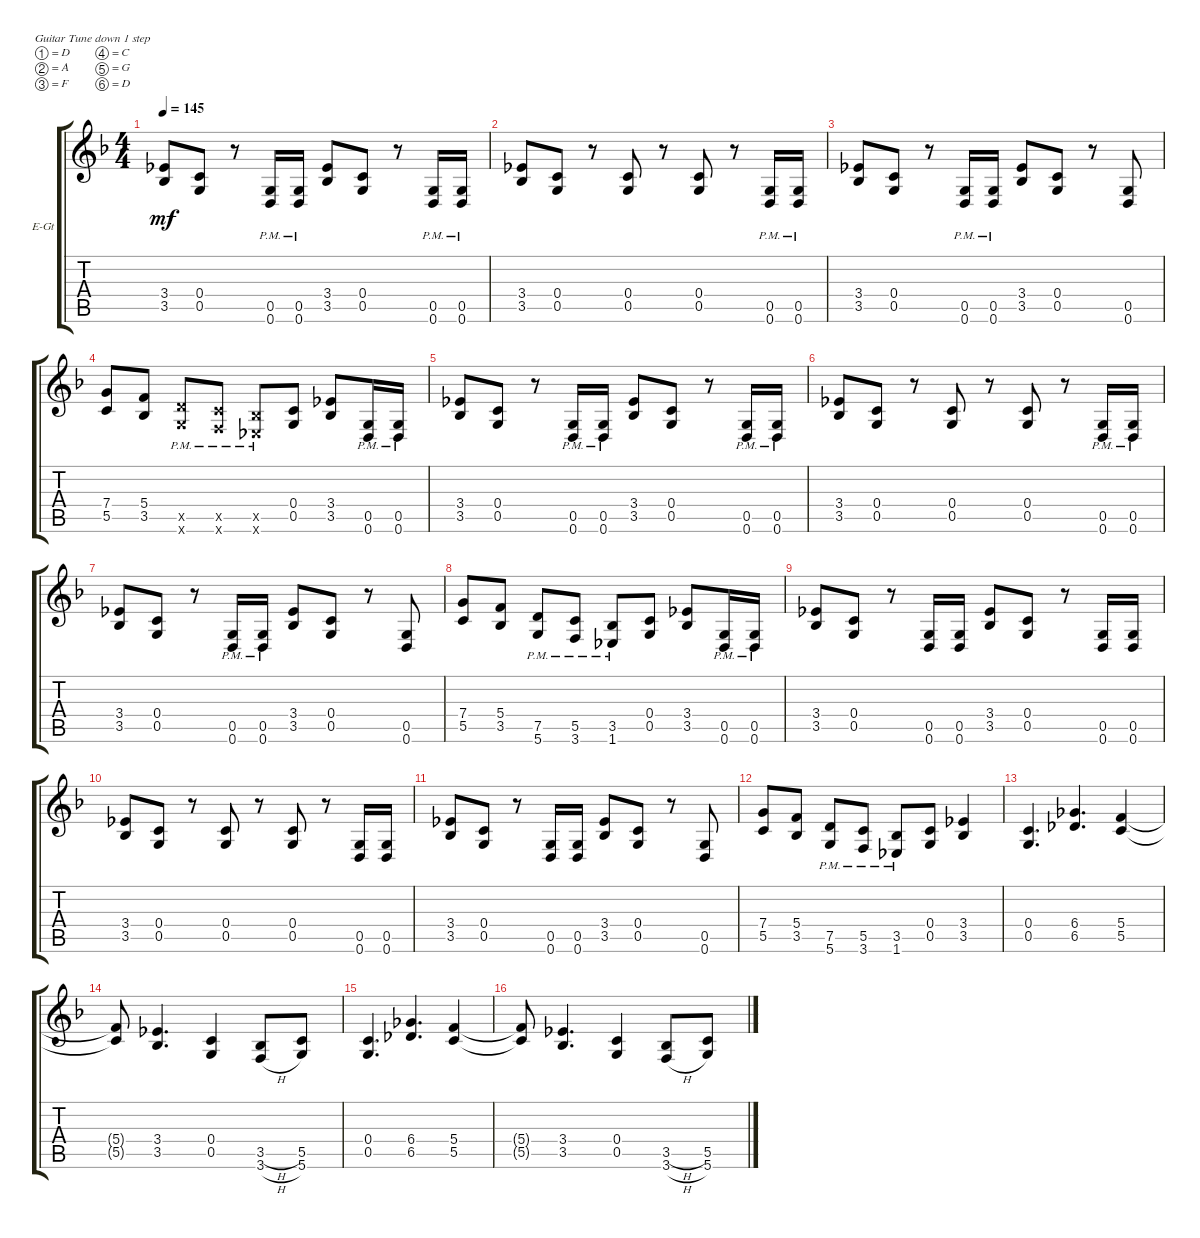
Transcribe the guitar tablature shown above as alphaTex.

\defaultSystemsLayout 4
\bracketExtendMode groupsimilarinstruments
\firstSystemTrackNameOrientation horizontal
\otherSystemsTrackNameOrientation horizontal
\track ("Rithm Guitar 1" "E-Gt") {instrument distortionguitar}
\staff {score tabs}
\tuning (D4 A3 F3 C3 G2 D2)
\ts (4 4)
\tempo 145
\clef g2
\ks dminor
(3.4 3.5).8{dy mf} (0.4 0.5).8 r.8 (0.5{pm} 0.6{pm}).16 (0.5{pm} 0.6{pm}).16 (3.4 3.5).8 (0.4 0.5).8 r.8 (0.5{pm} 0.6{pm}).16 (0.5{pm} 0.6{pm}).16 |
(3.4 3.5).8 (0.4 0.5).8 r.8 (0.4 0.5).8 r.8 (0.4 0.5).8 r.8 (0.5{pm} 0.6{pm}).16 (0.5{pm} 0.6{pm}).16 |
(3.4 3.5).8 (0.4 0.5).8 r.8 (0.5{pm} 0.6{pm}).16 (0.5{pm} 0.6{pm}).16 (3.4 3.5).8 (0.4 0.5).8 r.8 (0.5 0.6).8 |
(7.4 5.5).8 (5.4 3.5).8 (7.5{pm x} 5.6{pm x}).8 (5.5{pm x} 3.6{pm x}).8 (3.5{pm x} 1.6{pm x}).8 (0.4 0.5).8 (3.4 3.5).8 (0.5{pm} 0.6{pm}).16 (0.5{pm} 0.6{pm}).16 |
(3.4 3.5).8 (0.4 0.5).8 r.8 (0.5{pm} 0.6{pm}).16 (0.5{pm} 0.6{pm}).16 (3.4 3.5).8 (0.4 0.5).8 r.8 (0.5{pm} 0.6{pm}).16 (0.5{pm} 0.6{pm}).16 |
(3.4 3.5).8 (0.4 0.5).8 r.8 (0.4 0.5).8 r.8 (0.4 0.5).8 r.8 (0.5{pm} 0.6{pm}).16 (0.5{pm} 0.6{pm}).16 |
(3.4 3.5).8 (0.4 0.5).8 r.8 (0.5{pm} 0.6{pm}).16 (0.5{pm} 0.6{pm}).16 (3.4 3.5).8 (0.4 0.5).8 r.8 (0.5 0.6).8 |
(7.4 5.5).8 (5.4 3.5).8 (7.5{pm} 5.6{pm}).8 (5.5{pm} 3.6{pm}).8 (3.5{pm} 1.6{pm}).8 (0.4 0.5).8 (3.4 3.5).8 (0.5{pm} 0.6{pm}).16 (0.5{pm} 0.6{pm}).16 |
(3.4 3.5).8 (0.4 0.5).8 r.8 (0.5 0.6).16 (0.5 0.6).16 (3.4 3.5).8 (0.4 0.5).8 r.8 (0.5 0.6).16 (0.5 0.6).16 |
(3.4 3.5).8 (0.4 0.5).8 r.8 (0.4 0.5).8 r.8 (0.4 0.5).8 r.8 (0.5 0.6).16 (0.5 0.6).16 |
(3.4 3.5).8 (0.4 0.5).8 r.8 (0.5 0.6).16 (0.5 0.6).16 (3.4 3.5).8 (0.4 0.5).8 r.8 (0.5 0.6).8 |
(7.4 5.5).8 (5.4 3.5).8 (7.5{pm} 5.6{pm}).8 (5.5{pm} 3.6{pm}).8 (3.5{pm} 1.6{pm}).8 (0.4 0.5).8 (3.4 3.5).4 |
(0.4 0.5).4{d} (6.4 6.5).4{d} (5.4 5.5).4 |
(5.4{t} 5.5{t}).8 (3.4 3.5).4{d} (0.4 0.5).4 (3.5{h} 3.6{h}).8 (5.5 5.6).8 |
(0.4 0.5).4{d} (6.4 6.5).4{d} (5.4 5.5).4 |
(5.4{t} 5.5{t}).8 (3.4 3.5).4{d} (0.4 0.5).4 (3.5{h} 3.6{h}).8 (5.5 5.6).8
